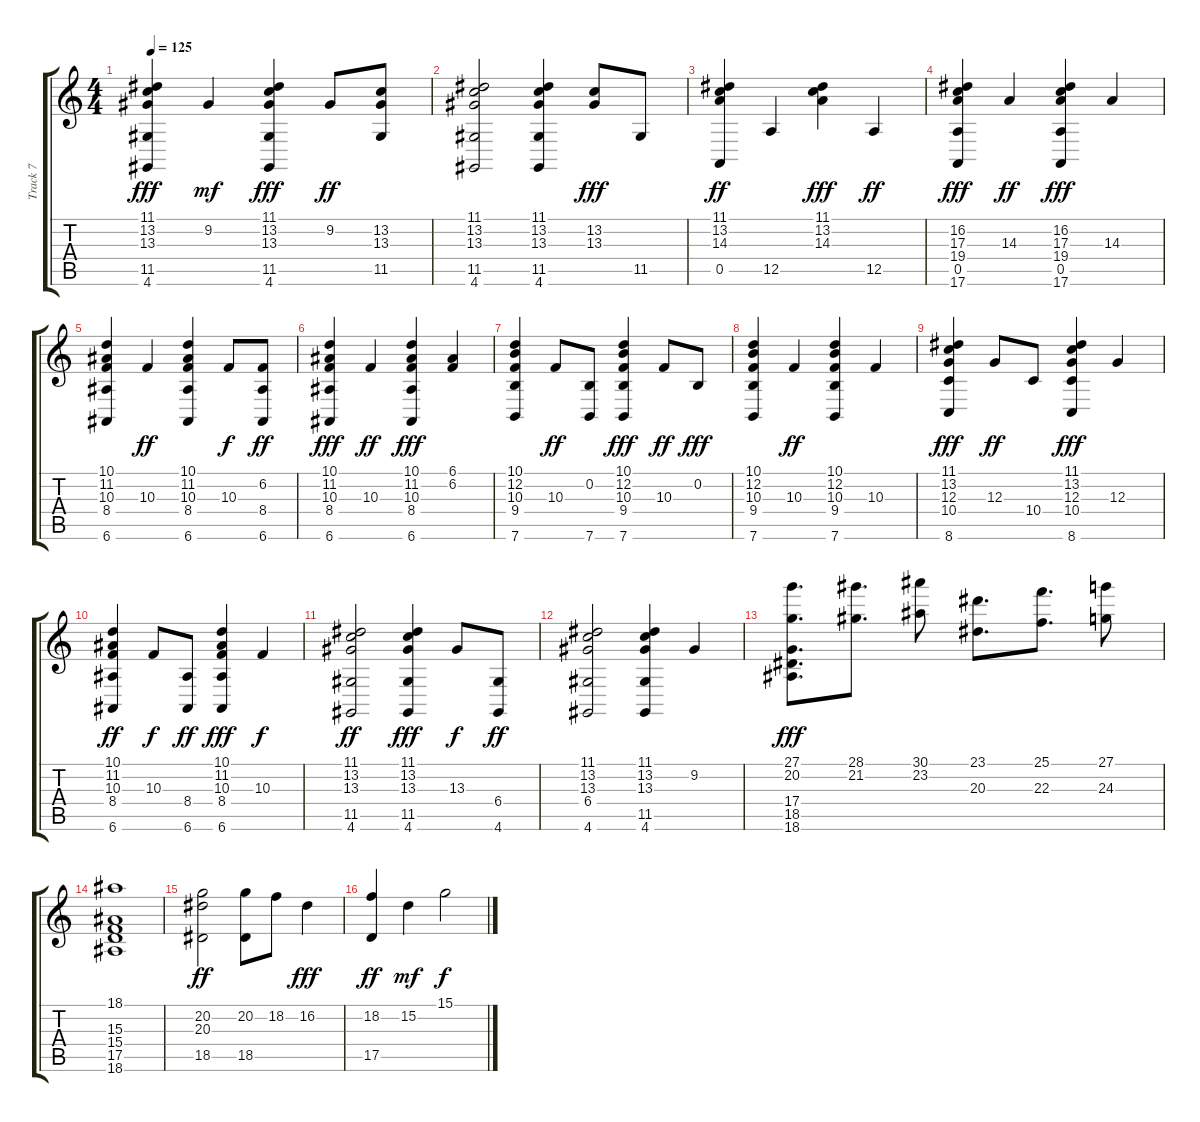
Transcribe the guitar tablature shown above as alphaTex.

\track ("Track 7" "Track 7") {instrument acousticgrandpiano}
\staff {score tabs}
\tuning (E4 B3 G3 D3 A2 E2) {hide}
\ts (4 4)
\tempo 125
\clef g2
\ks c
(11.1 13.2 13.3 11.5 4.6).4{dy fff} 9.2.4{dy mf} (11.1 13.2 13.3 11.5 4.6).4{dy fff} 9.2.8{dy ff} (13.2 13.3 11.5).8 |
(11.1 13.2 13.3 11.5 4.6).2 (11.1 13.2 13.3 11.5 4.6).4 (13.2 13.3).8{dy fff} 11.5.8 |
(11.1 13.2 14.3 0.5).4{dy ff} 12.5.4 (11.1 13.2 14.3).4{dy fff} 12.5.4{dy ff} |
(16.2 17.3 19.4 0.5 17.6).4{dy fff} 14.3.4{dy ff} (16.2 17.3 19.4 0.5 17.6).4{dy fff} 14.3.4 |
(10.1 11.2 10.3 8.4 6.6).4 10.3.4{dy ff} (10.1 11.2 10.3 8.4 6.6).4 10.3.8{dy f} (6.2 8.4 6.6).8{dy ff} |
(10.1 11.2 10.3 8.4 6.6).4{dy fff} 10.3.4{dy ff} (10.1 11.2 10.3 8.4 6.6).4{dy fff} (6.1 6.2).4 |
(10.1 12.2 10.3 9.4 7.6).4 10.3.8{dy ff} (0.2 7.6).8 (10.1 12.2 10.3 9.4 7.6).4{dy fff} 10.3.8{dy ff} 0.2.8{dy fff} |
(10.1 12.2 10.3 9.4 7.6).4 10.3.4{dy ff} (10.1 12.2 10.3 9.4 7.6).4 10.3.4 |
(11.1 13.2 12.3 10.4 8.6).4{dy fff} 12.3.8{dy ff} 10.4.8 (11.1 13.2 12.3 10.4 8.6).4{dy fff} 12.3.4 |
(10.1 11.2 10.3 8.4 6.6).4{dy ff} 10.3.8{dy f} (8.4 6.6).8{dy ff} (10.1 11.2 10.3 8.4 6.6).4{dy fff} 10.3.4{dy f} |
(11.1 13.2 13.3 11.5 4.6).2{dy ff} (11.1 13.2 13.3 11.5 4.6).4{dy fff} 13.3.8{dy f} (6.4 4.6).8{dy ff} |
(11.1 13.2 13.3 6.4 4.6).2 (11.1 13.2 13.3 11.5 4.6).4 9.2.4 |
(27.1 20.2 17.4 18.5 18.6).8{d dy fff} (28.1 21.2).8{d} (30.1 23.2).8 (23.1 20.3).8{d} (25.1 22.3).8{d} (27.1 24.3).8 |
(18.1 15.3 15.4 17.5 18.6).1 |
(20.2 20.3 18.5).2{dy ff} (20.2 18.5).8 18.2.8 16.2.4{dy fff} |
(18.2 17.5).4{dy ff} 15.2.4{dy mf} 15.1.2{dy f}
